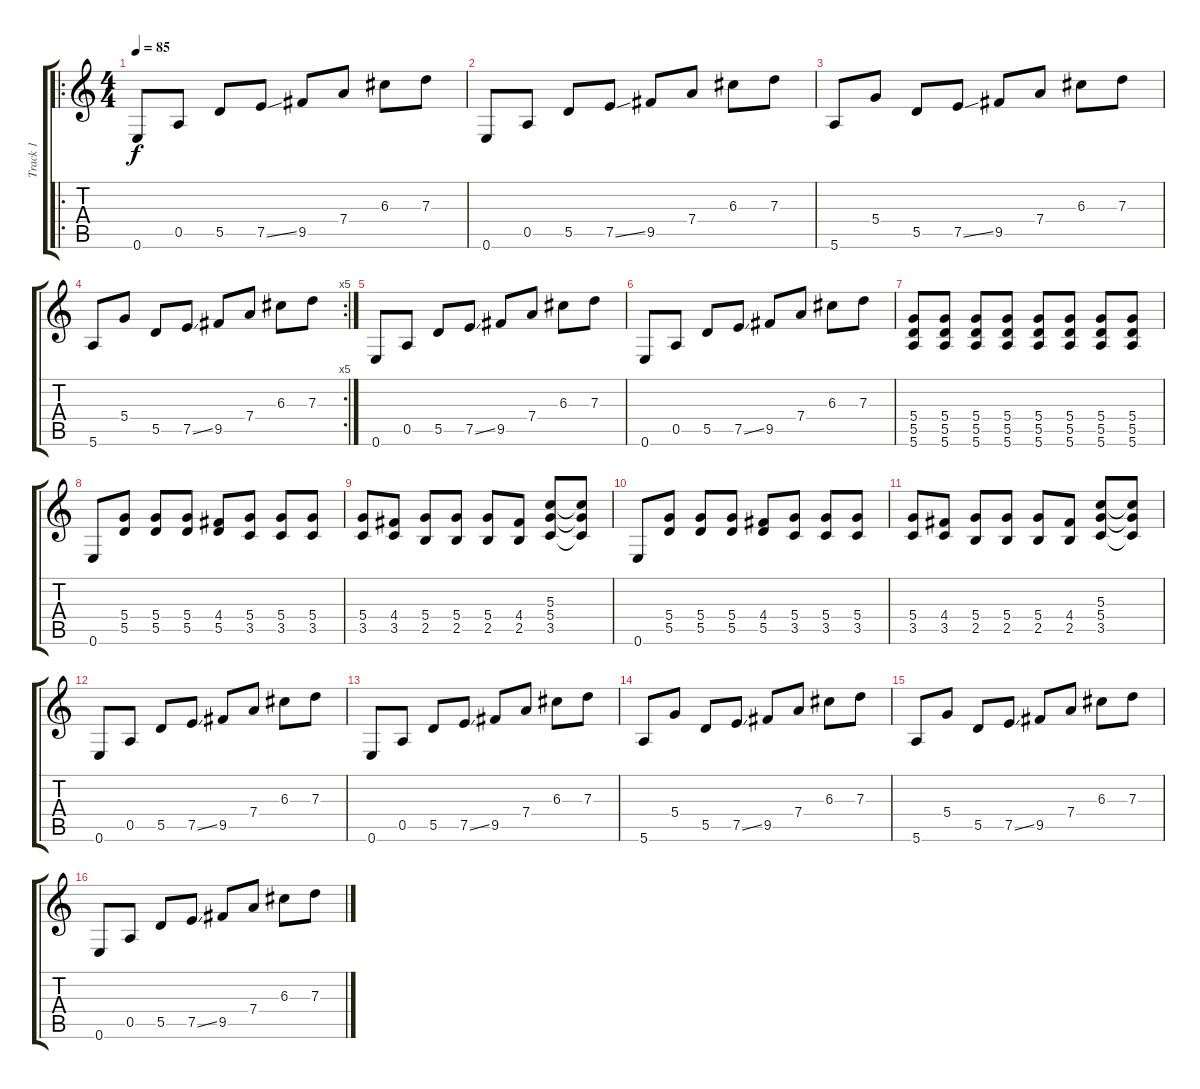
\track ("Track 1" "Track 1") {instrument acousticguitarnylon}
\staff {score tabs}
\tuning (E4 B3 G3 D3 A2 E2) {hide}
\ro
\ts (4 4)
\tempo 85
\clef g2
\ks c
0.6.8{dy f instrument acousticguitarnylon} 0.5.8 5.5.8 7.5{ss}.8 9.5.8 7.4.8 6.3.8 7.3.8 |
0.6.8 0.5.8 5.5.8 7.5{ss}.8 9.5.8 7.4.8 6.3.8 7.3.8 |
5.6.8 5.4.8 5.5.8 7.5{ss}.8 9.5.8 7.4.8 6.3.8 7.3.8 |
\rc 5
5.6.8 5.4.8 5.5.8 7.5{ss}.8 9.5.8 7.4.8 6.3.8 7.3.8 |
0.6.8 0.5.8 5.5.8 7.5{ss}.8 9.5.8 7.4.8 6.3.8 7.3.8 |
0.6.8 0.5.8 5.5.8 7.5{ss}.8 9.5.8 7.4.8 6.3.8 7.3.8 |
(5.4 5.5 5.6).8 (5.4 5.5 5.6).8 (5.4 5.5 5.6).8 (5.4 5.5 5.6).8 (5.4 5.5 5.6).8 (5.4 5.5 5.6).8 (5.4 5.5 5.6).8 (5.4 5.5 5.6).8 |
0.6.8 (5.4 5.5).8 (5.4 5.5).8 (5.4 5.5).8 (4.4 5.5).8 (5.4 3.5).8 (5.4 3.5).8 (5.4 3.5).8 |
(5.4 3.5).8 (4.4 3.5).8 (5.4 2.5).8 (5.4 2.5).8 (5.4 2.5).8 (4.4 2.5).8 (5.3 5.4 3.5).8 (5.3{t} 5.4{t} 3.5{t}).8 |
0.6.8 (5.4 5.5).8 (5.4 5.5).8 (5.4 5.5).8 (4.4 5.5).8 (5.4 3.5).8 (5.4 3.5).8 (5.4 3.5).8 |
(5.4 3.5).8 (4.4 3.5).8 (5.4 2.5).8 (5.4 2.5).8 (5.4 2.5).8 (4.4 2.5).8 (5.3 5.4 3.5).8 (5.3{t} 5.4{t} 3.5{t}).8 |
0.6.8 0.5.8 5.5.8 7.5{ss}.8 9.5.8 7.4.8 6.3.8 7.3.8 |
0.6.8 0.5.8 5.5.8 7.5{ss}.8 9.5.8 7.4.8 6.3.8 7.3.8 |
5.6.8 5.4.8 5.5.8 7.5{ss}.8 9.5.8 7.4.8 6.3.8 7.3.8 |
5.6.8 5.4.8 5.5.8 7.5{ss}.8 9.5.8 7.4.8 6.3.8 7.3.8 |
0.6.8 0.5.8 5.5.8 7.5{ss}.8 9.5.8 7.4.8 6.3.8 7.3.8
